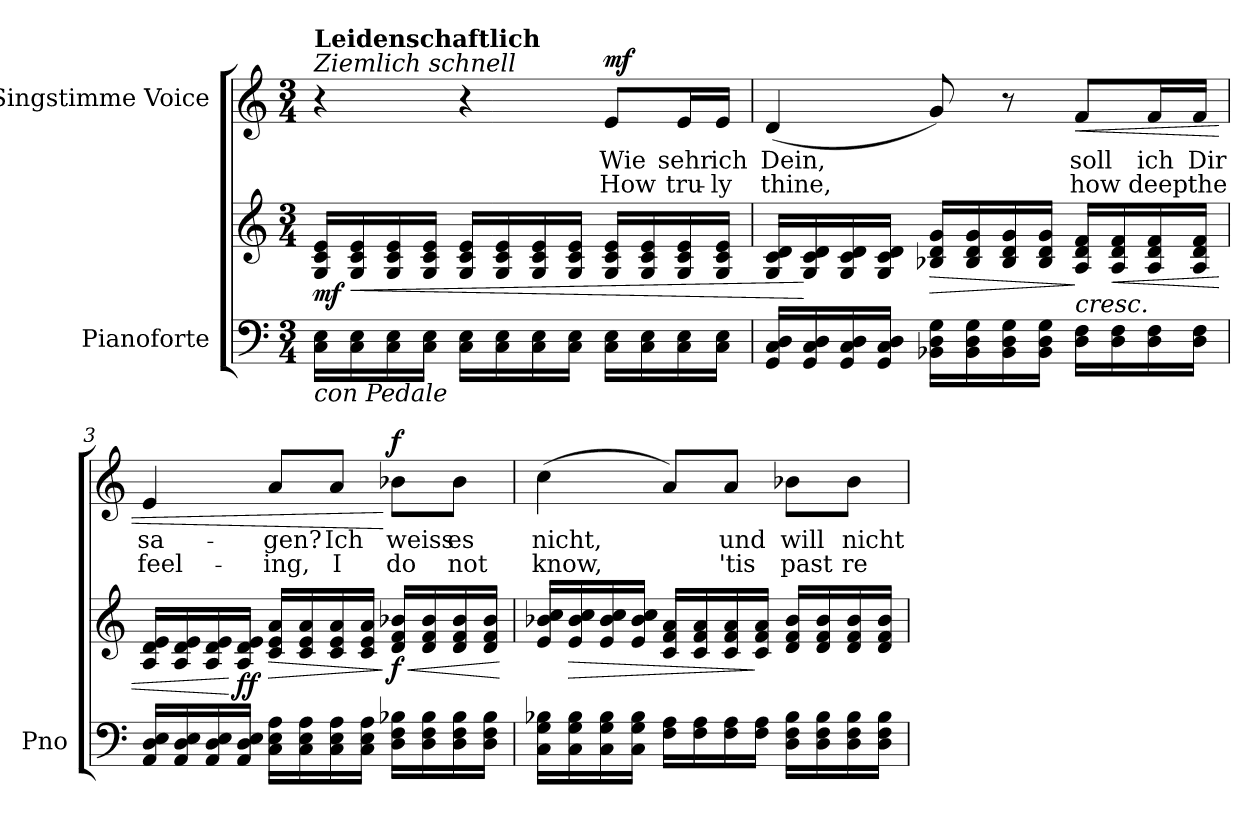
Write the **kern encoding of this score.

**kern	**kern	**dynam	**kern	**text	**text	**dynam
*part2	*part2	*part2	*part1	*part1	*part1	*part1
*staff3	*staff2	*staff2/3	*staff1	*staff1	*staff1	*staff1
*I"Pianoforte	*	*	*I"Singstimme Voice	*	*	*
*I'Pno	*	*	*	*	*	*
*clefF4	*clefG2	*	*clefG2	*	*	*
*k[]	*k[]	*	*k[]	*	*	*
*M3/4	*M3/4	*	*M3/4	*	*	*
=1	=1	=1	=1	=1	=1	=1
!	!	!	!LO:TX:a:i:t=Ziemlich schnell	!	!	!
!	!	!	!LO:TX:a:B:t=Leidenschaftlich	!	!	!
!LO:TX:b:i:t=con Pedale	!	!	!	!	!	!
!	!	!LO:DY:b	!	!	!	!
16C\ 16E\LL	16G/ 16c/ 16e/LL	mf	4r	.	.	.
!	!	!LO:HP:b	!	!	!	!
16C\ 16E\	16G/ 16c/ 16e/	<	.	.	.	.
16C\ 16E\	16G/ 16c/ 16e/	.	.	.	.	.
16C\ 16E\JJ	16G/ 16c/ 16e/JJ	.	.	.	.	.
16C\ 16E\LL	16G/ 16c/ 16e/LL	.	4r	.	.	.
16C\ 16E\	16G/ 16c/ 16e/	.	.	.	.	.
16C\ 16E\	16G/ 16c/ 16e/	.	.	.	.	.
16C\ 16E\JJ	16G/ 16c/ 16e/JJ	.	.	.	.	.
!	!	!	!	!LO:LY:b	!LO:LY:b	!LO:DY:a
16C\ 16E\LL	16G/ 16c/ 16e/LL	.	8e/L	Wie	How	mf
16C\ 16E\	16G/ 16c/ 16e/	.	.	.	.	.
!	!	!	!	!LO:LY:b	!LO:LY:b	!
16C\ 16E\	16G/ 16c/ 16e/	.	16e/L	sehr	tru-	.
!	!	!	!	!LO:LY:b	!LO:LY:b	!
16C\ 16E\JJ	16G/ 16c/ 16e/JJ	.	16e/JJ	ich	-ly	.
=2	=2	=2	=2	=2	=2	=2
!	!	!	!	!LO:LY:b	!LO:LY:b	!
16GG/ 16C/ 16D/LL	16G/ 16c/ 16d/LL	.	(<4d/	Dein,	thine,	.
16GG/ 16C/ 16D/	16G/ 16c/ 16d/	[	.	.	.	.
16GG/ 16C/ 16D/	16G/ 16c/ 16d/	.	.	.	.	.
16GG/ 16C/ 16D/JJ	16G/ 16c/ 16d/JJ	.	.	.	.	.
!	!	!LO:HP:b	!	!	!	!
16BB-X\ 16D\ 16G\LL	16B-X/ 16d/ 16g/LL	>	8g/)	.	.	.
16BB-\ 16D\ 16G\	16B-/ 16d/ 16g/	.	.	.	.	.
16BB-\ 16D\ 16G\	16B-/ 16d/ 16g/	.	8r	.	.	.
16BB-\ 16D\ 16G\JJ	16B-/ 16d/ 16g/JJ	.	.	.	.	.
!	!	!LO:HP:n=1:b	!	!LO:LY:b	!LO:LY:b	!LO:HP:b
16D\ 16F\LL	16A/ 16d/ 16f/LL	] <	8f/L	soll	how	<
!	!	!LO:HP:b	!	!	!	!
16D\ 16F\	16A/ 16d/ 16f/	<	.	.	.	.
!	!	!	!	!LO:LY:b	!LO:LY:b	!
16D\ 16F\	16A/ 16d/ 16f/	.	16f/L	ich	deep	.
!	!	!	!	!LO:LY:b	!LO:LY:b	!
16D\ 16F\JJ	16A/ 16d/ 16f/JJ	.	16f/JJ	Dir	the	.
!!LO:LB:g=z
=3	=3	=3	=3	=3	=3	=3
!	!	!	!	!LO:LY:b	!LO:LY:b	!
16AA/ 16D/ 16E/LL	16A/ 16d/ 16e/LL	.	4e/	sa-	feel-	.
16AA/ 16D/ 16E/	16A/ 16d/ 16e/	.	.	.	.	.
16AA/ 16D/ 16E/	16A/ 16d/ 16e/	.	.	.	.	.
!	!	!LO:DY:n=1:b	!	!	!	!
16AA/ 16D/ 16E/JJ	16A/ 16d/ 16e/JJ	[ ff	.	.	.	.
!	!	!LO:HP:n=1:b	!	!LO:LY:b	!LO:LY:b	!
16C\ 16E\ 16A\LL	16c/ 16e/ 16a/LL	[ >	8a/L	-gen?	-ing,	.
16C\ 16E\ 16A\	16c/ 16e/ 16a/	.	.	.	.	.
!	!	!	!	!LO:LY:b	!LO:LY:b	!
16C\ 16E\ 16A\	16c/ 16e/ 16a/	.	8a/J	Ich	I	.
16C\ 16E\ 16A\JJ	16c/ 16e/ 16a/JJ	.	.	.	.	.
!	!	!LO:HP:n=1:b	!	!LO:LY:b	!LO:LY:b	!
!	!	!LO:DY:n=2:b	!	!	!	!LO:DY:n=1:a
16D\ 16F\ 16B-X\LL	16d/ 16f/ 16b-X/LL	] < f	8b-X\L	weiss	do	[ f
16D\ 16F\ 16B-\	16d/ 16f/ 16b-/	.	.	.	.	.
!	!	!	!	!LO:LY:b	!LO:LY:b	!
16D\ 16F\ 16B-\	16d/ 16f/ 16b-/	.	8b-\J	es	not	.
16D\ 16F\ 16B-\JJ	16d/ 16f/ 16b-/JJ	.	.	.	.	.
.	.	[	.	.	.	.
=4	=4	=4	=4	=4	=4	=4
!	!	!	!	!LO:LY:b	!LO:LY:b	!
16C\ 16G\ 16B-X\LL	16e/ 16b-X/ 16cc/LL	.	(>4cc\	nicht,	know,	.
!	!	!LO:HP:b	!	!	!	!
16C\ 16G\ 16B-\	16e/ 16b-/ 16cc/	>	.	.	.	.
16C\ 16G\ 16B-\	16e/ 16b-/ 16cc/	.	.	.	.	.
16C\ 16G\ 16B-\JJ	16e/ 16b-/ 16cc/JJ	.	.	.	.	.
16F\ 16A\LL	16c/ 16f/ 16a/LL	.	8a/L)	.	.	.
16F\ 16A\	16c/ 16f/ 16a/	.	.	.	.	.
!	!	!	!	!LO:LY:b	!LO:LY:b	!
16F\ 16A\	16c/ 16f/ 16a/	.	8a/J	und	'tis	.
16F\ 16A\JJ	16c/ 16f/ 16a/JJ	]	.	.	.	.
!	!	!	!	!LO:LY:b	!LO:LY:b	!
16D\ 16F\ 16B-\LL	16d/ 16f/ 16b-/LL	.	8b-X\L	will	past	.
16D\ 16F\ 16B-\	16d/ 16f/ 16b-/	.	.	.	.	.
!	!	!	!	!LO:LY:b	!LO:LY:b	!
16D\ 16F\ 16B-\	16d/ 16f/ 16b-/	.	8b-\J	nicht	re-	.
16D\ 16F\ 16B-\JJ	16d/ 16f/ 16b-/JJ	.	.	.	.	.
=	=	=	=	=	=	=
*-	*-	*-	*-	*-	*-	*-
